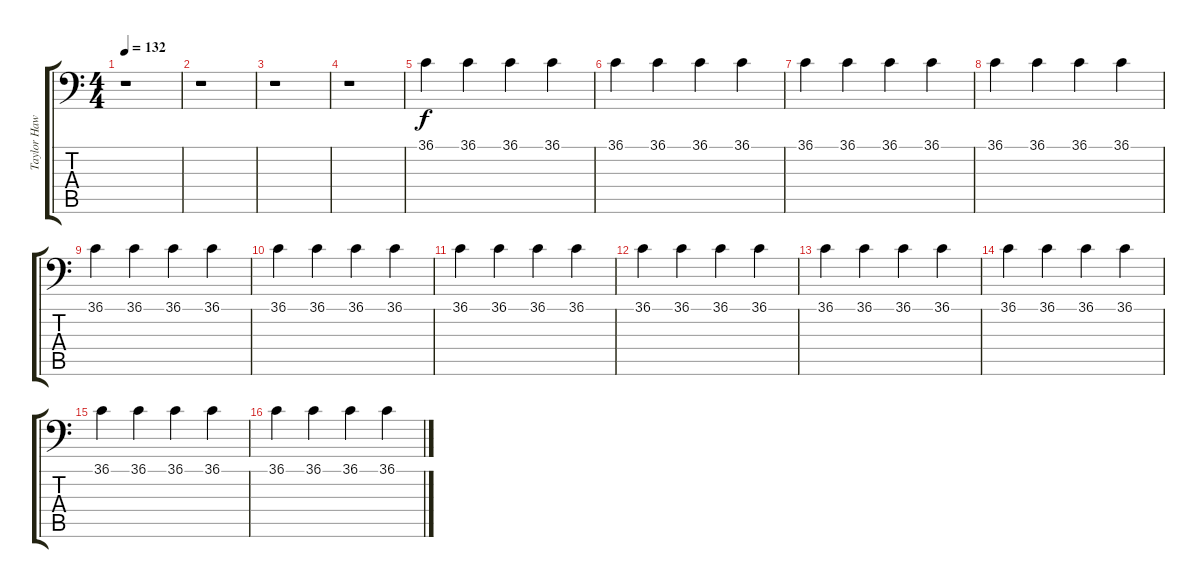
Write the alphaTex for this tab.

\track ("Taylor Hawkins (Drums)" "Taylor Haw") {instrument acousticgrandpiano}
\staff {score tabs}
\tuning (C-1 C-1 C-1 C-1 C-1 C-1) {hide}
\ts (4 4)
\tempo 132
\clef f4
\ks c
r.1{dy f} |
r.1 |
r.1 |
r.1 |
36.1.4 36.1.4 36.1.4 36.1.4 |
36.1.4 36.1.4 36.1.4 36.1.4 |
36.1.4 36.1.4 36.1.4 36.1.4 |
36.1.4 36.1.4 36.1.4 36.1.4 |
36.1.4 36.1.4 36.1.4 36.1.4 |
36.1.4 36.1.4 36.1.4 36.1.4 |
36.1.4 36.1.4 36.1.4 36.1.4 |
36.1.4 36.1.4 36.1.4 36.1.4 |
36.1.4 36.1.4 36.1.4 36.1.4 |
36.1.4 36.1.4 36.1.4 36.1.4 |
36.1.4 36.1.4 36.1.4 36.1.4 |
36.1.4 36.1.4 36.1.4 36.1.4
